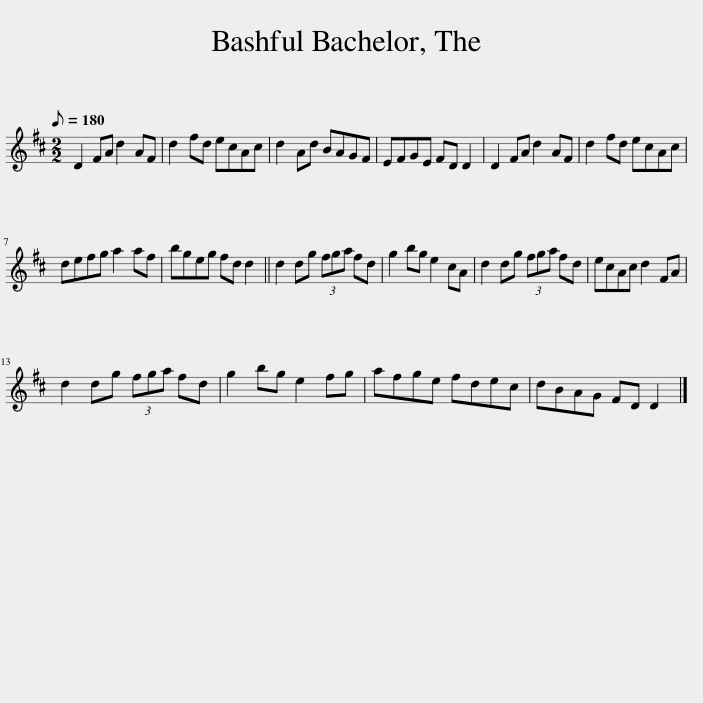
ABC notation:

X:1
L:1/8
Q:1/8=180
M:2/2
I:linebreak $
K:D
V:1 treble
V:1
 D2 FA d2 AF | d2 fd ecAc | d2 Ad BAGF | EFGE FD D2 | D2 FA d2 AF | %5
 d2 fd ecAc |$ defg a2 af | bgeg fd d2 || d2 dg (3fga fd | g2 bg e2 cA | %10
 d2 dg (3fga fd | ecAc d2 FA |$ d2 dg (3fga fd | g2 bg e2 fg | afge fdec | %15
 dBAG FD D2 |] %16
